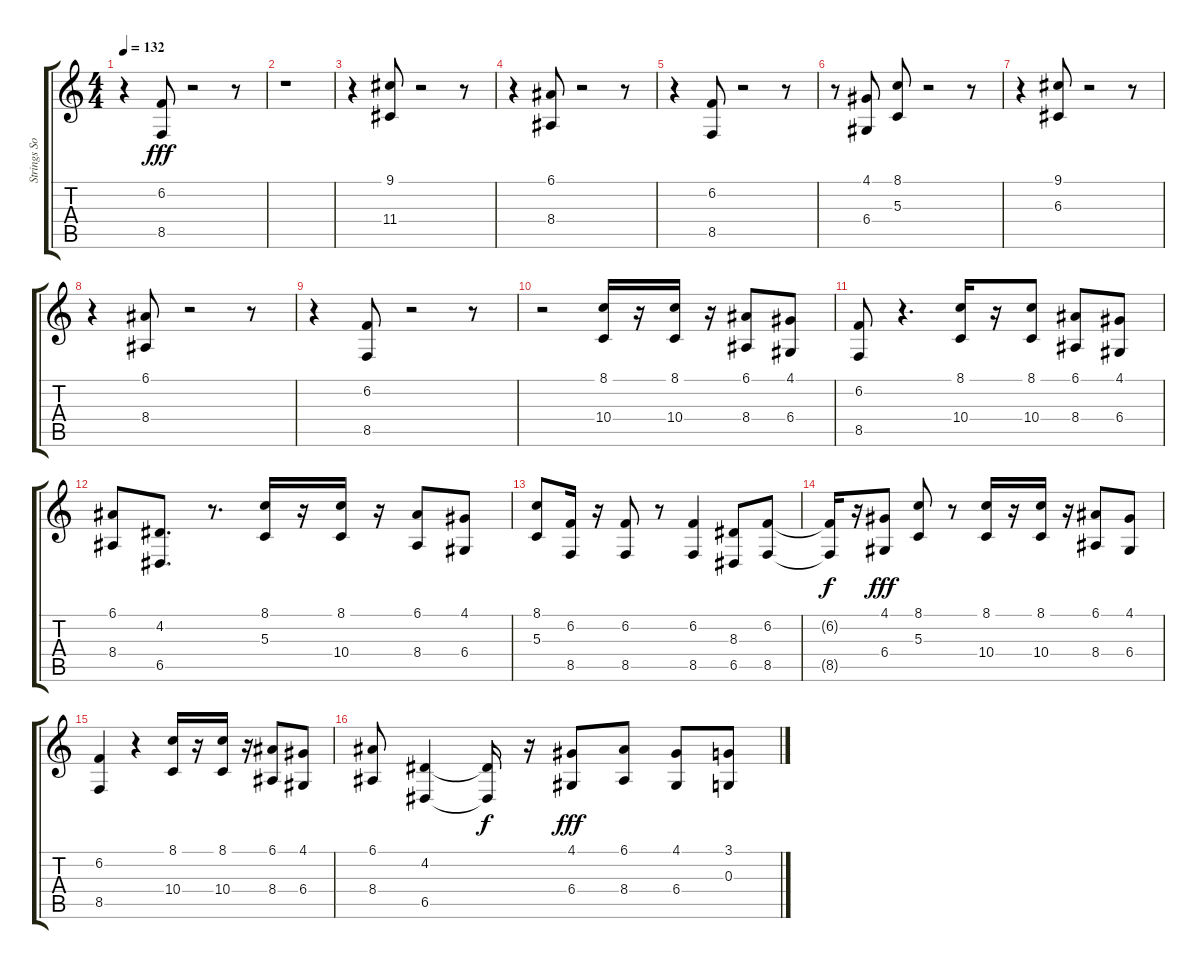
\track ("Strings Solo" "Strings So") {instrument stringensemble1}
\staff {score tabs}
\tuning (E4 B3 G3 D3 A2 E2) {hide}
\ts (4 4)
\tempo 132
\clef g2
\ks c
r.4{dy fff} (6.2 8.5).8 r.2 r.8 |
r.1 |
r.4 (9.1 11.4).8 r.2 r.8 |
r.4 (6.1 8.4).8 r.2 r.8 |
r.4 (6.2 8.5).8 r.2 r.8 |
r.8 (4.1 6.4).8 (8.1 5.3).8 r.2 r.8 |
r.4 (9.1 6.3).8 r.2 r.8 |
r.4 (6.1 8.4).8 r.2 r.8 |
r.4 (6.2 8.5).8 r.2 r.8 |
r.2 (8.1 10.4).16 r.16 (8.1 10.4).16 r.16 (6.1 8.4).8 (4.1 6.4).8 |
(6.2 8.5).8 r.4{d} (8.1 10.4).16 r.16 (8.1 10.4).8 (6.1 8.4).8 (4.1 6.4).8 |
(6.1 8.4).8 (4.2 6.5).8{d} r.8{d} (8.1 5.3).16 r.16 (8.1 10.4).16 r.16 (6.1 8.4).8 (4.1 6.4).8 |
(8.1 5.3).8 (6.2 8.5).16 r.16 (6.2 8.5).8 r.8 (6.2 8.5).4 (8.3 6.5).8 (6.2 8.5).8 |
(6.2{t} 8.5{t}).16{dy f} r.16 (4.1 6.4).8{dy fff} (8.1 5.3).8 r.8 (8.1 10.4).16 r.16 (8.1 10.4).16 r.16 (6.1 8.4).8 (4.1 6.4).8 |
(6.2 8.5).4 r.4 (8.1 10.4).16 r.16 (8.1 10.4).16 r.16 (6.1 8.4).8 (4.1 6.4).8 |
(6.1 8.4).8 (4.2 6.5).4 (4.2{t} 6.5{t}).16{dy f} r.16 (4.1 6.4).8{dy fff} (6.1 8.4).8 (4.1 6.4).8 (3.1 0.3).8
